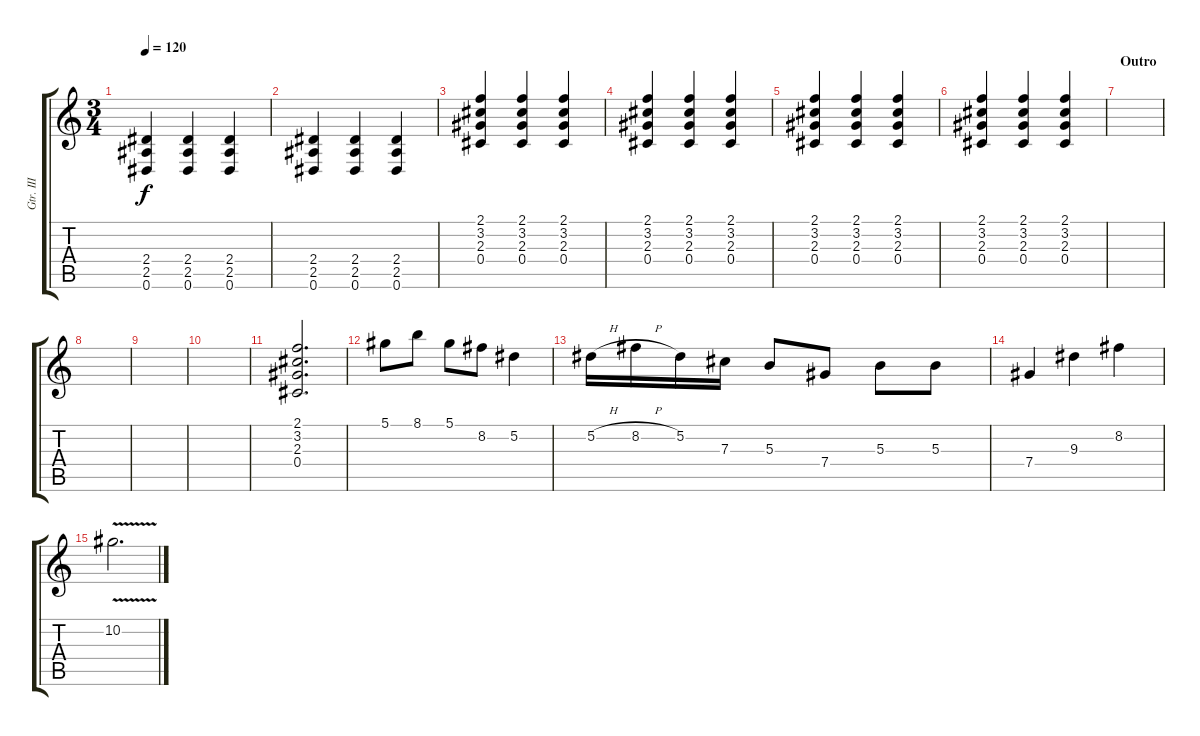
\track ("Gtr. III" "Gtr. III") {instrument acousticguitarsteel}
\staff {score tabs}
\tuning (Eb4 Bb3 Gb3 Db3 Ab2 Eb2) {hide}
\ts (3 4)
\tempo 120
\clef g2
\ks c
(2.4 2.5 0.6).4{dy f} (2.4 2.5 0.6).4 (2.4 2.5 0.6).4 |
(2.4 2.5 0.6).4 (2.4 2.5 0.6).4 (2.4 2.5 0.6).4 |
(2.1 3.2 2.3 0.4).4 (2.1 3.2 2.3 0.4).4 (2.1 3.2 2.3 0.4).4 |
(2.1 3.2 2.3 0.4).4 (2.1 3.2 2.3 0.4).4 (2.1 3.2 2.3 0.4).4 |
(2.1 3.2 2.3 0.4).4 (2.1 3.2 2.3 0.4).4 (2.1 3.2 2.3 0.4).4 |
(2.1 3.2 2.3 0.4).4 (2.1 3.2 2.3 0.4).4 (2.1 3.2 2.3 0.4).4 |
\section ("" "Outro")
|
|
|
|
(2.1 3.2 2.3 0.4).2{d} |
5.1.8 8.1.8 5.1.8 8.2.8 5.2.4 |
5.2{h}.16 8.2{h}.16 5.2.16 7.3.16 5.3.8 7.4.8 5.3.8 5.3.8 |
7.4.4 9.3.4 8.2.4 |
10.2{v}.2{d}
